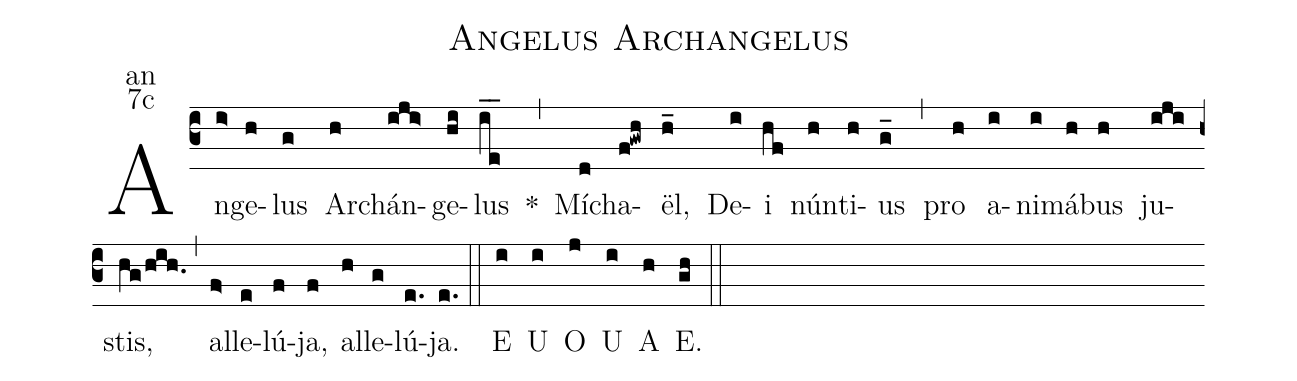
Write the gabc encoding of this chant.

name:Angelus Archangelus;
office-part:an;
mode:7c;
%%
(c3) An(i>)ge(h)lus(g) Ar(h)chán(iji>)ge(hi)lus(ie__) <sp>*</sp>(,)
Mí(d)cha(f!gwh)ël,(h_) De(i)i(hf) nún(h)ti(h)us(g_) (,)
pro(h) a(i)ni(i)má(h)bus(h) ju(iji)stis,(hg/hih.) (,) al(f>)le(e)lú(f)ja,(f) al(h)le(g)lú(e.)ja.(e.) (::)
<eu>E(i) U(i) O(j) U(i) A(h) E.(gh) </eu>(::)
